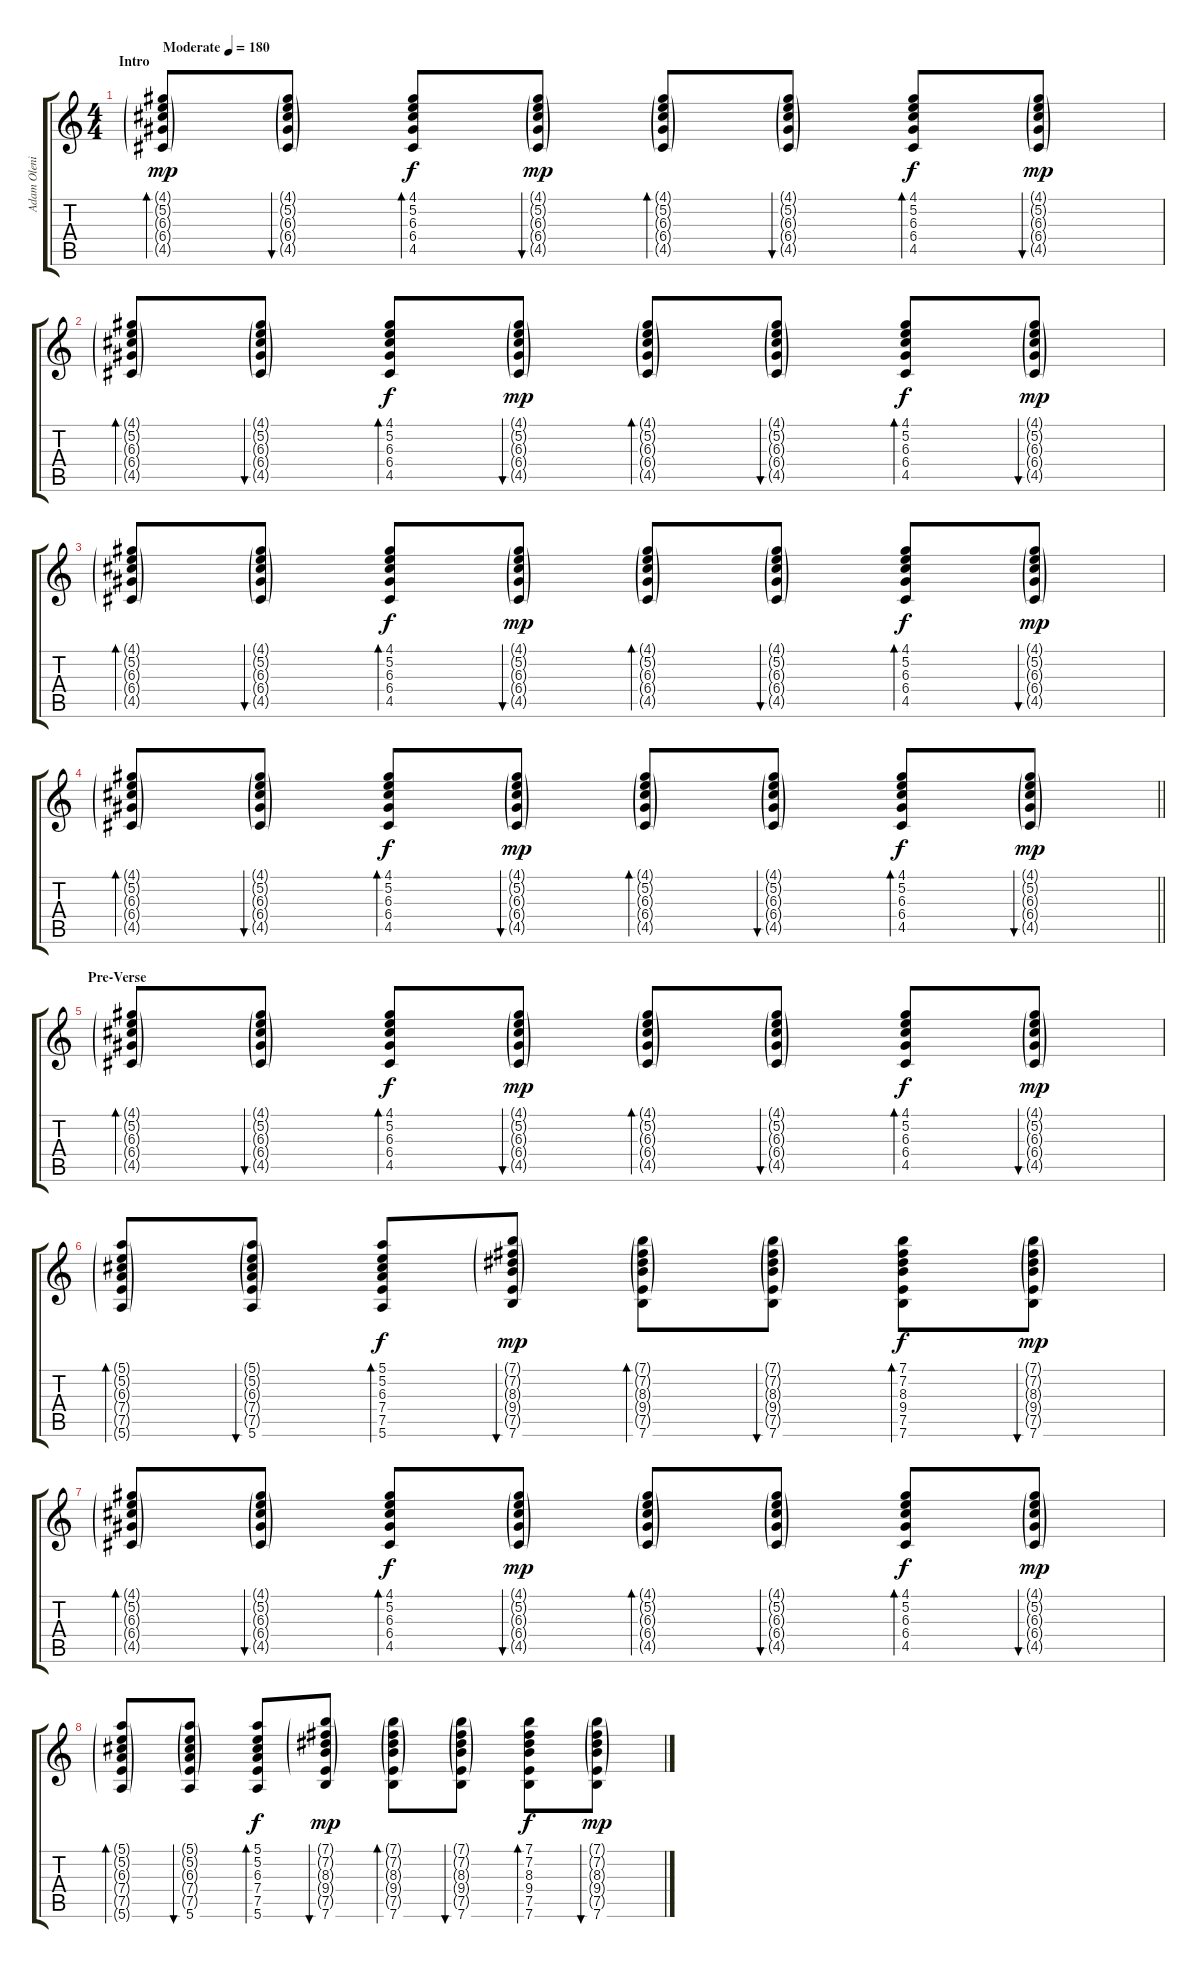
\track ("Adam Olenius - Guitar" "Adam Oleni") {instrument acousticguitarsteel}
\staff {score tabs}
\tuning (E4 B3 G3 D3 A2 E2) {hide}
\ts (4 4)
\section ("" "Intro")
\tempo (180 "Moderate")
\clef g2
\ks c
(4.1{g} 5.2{g} 6.3{g} 6.4{g} 4.5{g}).8{bd 60 dy mp instrument acousticguitarsteel} (4.1{g} 5.2{g} 6.3{g} 6.4{g} 4.5{g}).8{bu 60} (4.1 5.2 6.3 6.4 4.5).8{bd 60 dy f} (4.1{g} 5.2{g} 6.3{g} 6.4{g} 4.5{g}).8{bu 60 dy mp} (4.1{g} 5.2{g} 6.3{g} 6.4{g} 4.5{g}).8{bd 60} (4.1{g} 5.2{g} 6.3{g} 6.4{g} 4.5{g}).8{bu 60} (4.1 5.2 6.3 6.4 4.5).8{bd 60 dy f} (4.1{g} 5.2{g} 6.3{g} 6.4{g} 4.5{g}).8{bu 60 dy mp} |
(4.1{g} 5.2{g} 6.3{g} 6.4{g} 4.5{g}).8{bd 60} (4.1{g} 5.2{g} 6.3{g} 6.4{g} 4.5{g}).8{bu 60} (4.1 5.2 6.3 6.4 4.5).8{bd 60 dy f} (4.1{g} 5.2{g} 6.3{g} 6.4{g} 4.5{g}).8{bu 60 dy mp} (4.1{g} 5.2{g} 6.3{g} 6.4{g} 4.5{g}).8{bd 60} (4.1{g} 5.2{g} 6.3{g} 6.4{g} 4.5{g}).8{bu 60} (4.1 5.2 6.3 6.4 4.5).8{bd 60 dy f} (4.1{g} 5.2{g} 6.3{g} 6.4{g} 4.5{g}).8{bu 60 dy mp} |
(4.1{g} 5.2{g} 6.3{g} 6.4{g} 4.5{g}).8{bd 60} (4.1{g} 5.2{g} 6.3{g} 6.4{g} 4.5{g}).8{bu 60} (4.1 5.2 6.3 6.4 4.5).8{bd 60 dy f} (4.1{g} 5.2{g} 6.3{g} 6.4{g} 4.5{g}).8{bu 60 dy mp} (4.1{g} 5.2{g} 6.3{g} 6.4{g} 4.5{g}).8{bd 60} (4.1{g} 5.2{g} 6.3{g} 6.4{g} 4.5{g}).8{bu 60} (4.1 5.2 6.3 6.4 4.5).8{bd 60 dy f} (4.1{g} 5.2{g} 6.3{g} 6.4{g} 4.5{g}).8{bu 60 dy mp} |
\barLineRight lightlight
(4.1{g} 5.2{g} 6.3{g} 6.4{g} 4.5{g}).8{bd 60} (4.1{g} 5.2{g} 6.3{g} 6.4{g} 4.5{g}).8{bu 60} (4.1 5.2 6.3 6.4 4.5).8{bd 60 dy f} (4.1{g} 5.2{g} 6.3{g} 6.4{g} 4.5{g}).8{bu 60 dy mp} (4.1{g} 5.2{g} 6.3{g} 6.4{g} 4.5{g}).8{bd 60} (4.1{g} 5.2{g} 6.3{g} 6.4{g} 4.5{g}).8{bu 60} (4.1 5.2 6.3 6.4 4.5).8{bd 60 dy f} (4.1{g} 5.2{g} 6.3{g} 6.4{g} 4.5{g}).8{bu 60 dy mp} |
\section ("" "Pre-Verse")
(4.1{g} 5.2{g} 6.3{g} 6.4{g} 4.5{g}).8{bd 60} (4.1{g} 5.2{g} 6.3{g} 6.4{g} 4.5{g}).8{bu 60} (4.1 5.2 6.3 6.4 4.5).8{bd 60 dy f} (4.1{g} 5.2{g} 6.3{g} 6.4{g} 4.5{g}).8{bu 60 dy mp} (4.1{g} 5.2{g} 6.3{g} 6.4{g} 4.5{g}).8{bd 60} (4.1{g} 5.2{g} 6.3{g} 6.4{g} 4.5{g}).8{bu 60} (4.1 5.2 6.3 6.4 4.5).8{bd 60 dy f} (4.1{g} 5.2{g} 6.3{g} 6.4{g} 4.5{g}).8{bu 60 dy mp} |
(5.1{g} 5.2{g} 6.3{g} 7.4{g} 7.5{g} 5.6{g}).8{bd 60} (5.1{g} 5.2{g} 6.3{g} 7.4{g} 7.5{g} 5.6).8{bu 60} (5.1 5.2 6.3 7.4 7.5 5.6).8{bd 60 dy f} (7.1{g} 7.2{g} 8.3{g} 9.4{g} 7.5{g} 7.6).8{bu 60 dy mp} (7.1{g} 7.2{g} 8.3{g} 9.4{g} 7.5{g} 7.6).8{bd 60} (7.1{g} 7.2{g} 8.3{g} 9.4{g} 7.5{g} 7.6).8{bu 60} (7.1 7.2 8.3 9.4 7.5 7.6).8{bd 60 dy f} (7.1{g} 7.2{g} 8.3{g} 9.4{g} 7.5{g} 7.6).8{bu 60 dy mp} |
(4.1{g} 5.2{g} 6.3{g} 6.4{g} 4.5{g}).8{bd 60} (4.1{g} 5.2{g} 6.3{g} 6.4{g} 4.5{g}).8{bu 60} (4.1 5.2 6.3 6.4 4.5).8{bd 60 dy f} (4.1{g} 5.2{g} 6.3{g} 6.4{g} 4.5{g}).8{bu 60 dy mp} (4.1{g} 5.2{g} 6.3{g} 6.4{g} 4.5{g}).8{bd 60} (4.1{g} 5.2{g} 6.3{g} 6.4{g} 4.5{g}).8{bu 60} (4.1 5.2 6.3 6.4 4.5).8{bd 60 dy f} (4.1{g} 5.2{g} 6.3{g} 6.4{g} 4.5{g}).8{bu 60 dy mp} |
(5.1{g} 5.2{g} 6.3{g} 7.4{g} 7.5{g} 5.6{g}).8{bd 60} (5.1{g} 5.2{g} 6.3{g} 7.4{g} 7.5{g} 5.6).8{bu 60} (5.1 5.2 6.3 7.4 7.5 5.6).8{bd 60 dy f} (7.1{g} 7.2{g} 8.3{g} 9.4{g} 7.5{g} 7.6).8{bu 60 dy mp} (7.1{g} 7.2{g} 8.3{g} 9.4{g} 7.5{g} 7.6).8{bd 60} (7.1{g} 7.2{g} 8.3{g} 9.4{g} 7.5{g} 7.6).8{bu 60} (7.1 7.2 8.3 9.4 7.5 7.6).8{bd 60 dy f} (7.1{g} 7.2{g} 8.3{g} 9.4{g} 7.5{g} 7.6).8{bu 60 dy mp}
